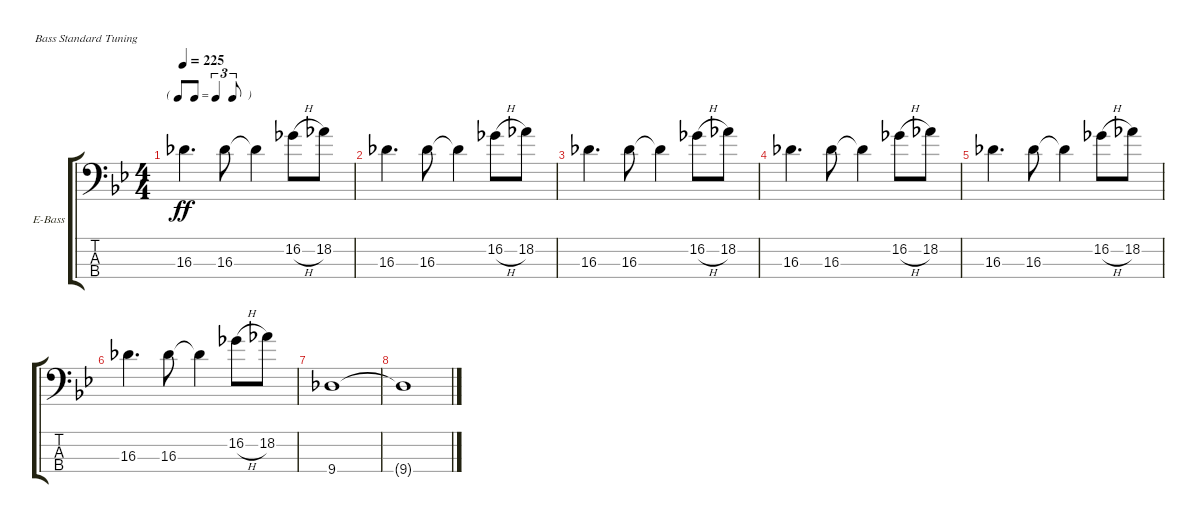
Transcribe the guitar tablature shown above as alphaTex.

\defaultSystemsLayout 4
\bracketExtendMode groupsimilarinstruments
\firstSystemTrackNameOrientation horizontal
\otherSystemsTrackNameOrientation horizontal
\track ("Electric Bass" "E-Bass") {instrument electricbassfinger}
\staff {score tabs}
\tuning (G2 D2 A1 E1)
\ts (4 4)
\tf triplet8th
\tempo 225
\clef f4
\ks gminor
16.3.4{d dy ff} 16.3.8 16.3{t}.4 16.2{h}.8 18.2.8 |
16.3.4{d} 16.3.8 16.3{t}.4 16.2{h}.8 18.2.8 |
16.3.4{d} 16.3.8 16.3{t}.4 16.2{h}.8 18.2.8 |
16.3.4{d} 16.3.8 16.3{t}.4 16.2{h}.8 18.2.8 |
16.3.4{d} 16.3.8 16.3{t}.4 16.2{h}.8 18.2.8 |
16.3.4{d} 16.3.8 16.3{t}.4 16.2{h}.8 18.2.8 |
9.4.1 |
9.4{t}.1
